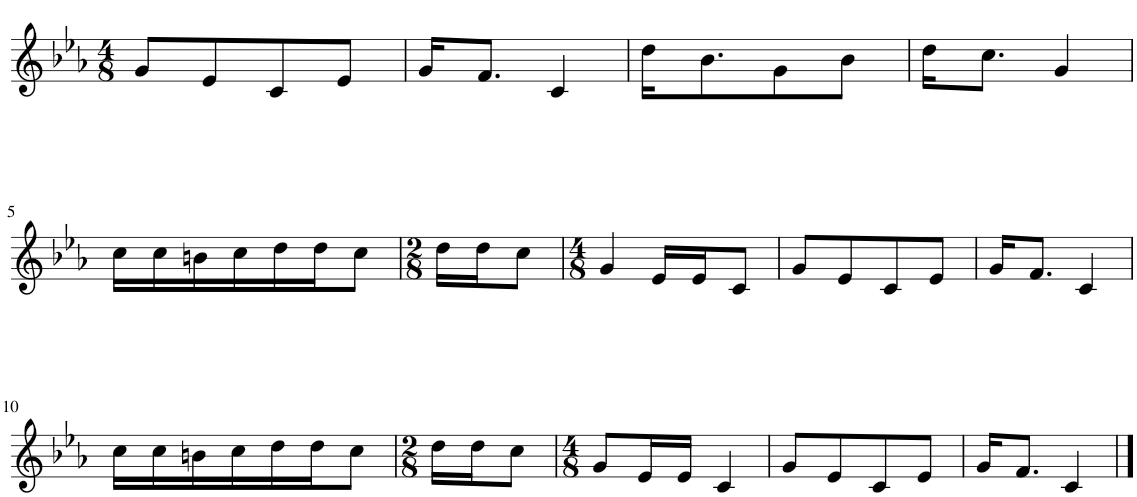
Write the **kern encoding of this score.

**kern
*part1
*staff1
*I"Voice
*clefG2
*k[b-e-a-]
*M4/8
=1
8g/L
8e-/
8c/
8e-/J
=2
16g/KL
8.f/J
4c/
=3
16dd\KL
8.b-\
8g\
8b-\J
=4
16dd\KL
8.cc\J
4g/
!!LO:LB:g=z
=5
16cc\LL
16cc\
16bn\
16cc\
16dd\
16dd\J
8cc\J
=6
*M2/8
16dd\LL
16dd\J
8cc\J
=7
*M4/8
4g/
16e-/LL
16e-/J
8c/J
=8
8g/L
8e-/
8c/
8e-/J
=9
16g/KL
8.f/J
4c/
!!LO:LB:g=z
=10
16cc\LL
16cc\
16bn\
16cc\
16dd\
16dd\J
8cc\J
=11
*M2/8
16dd\LL
16dd\J
8cc\J
=12
*M4/8
8g/L
16e-/L
16e-/JJ
4c/
=13
8g/L
8e-/
8c/
8e-/J
=14
16g/KL
8.f/J
4c/
==
*-
